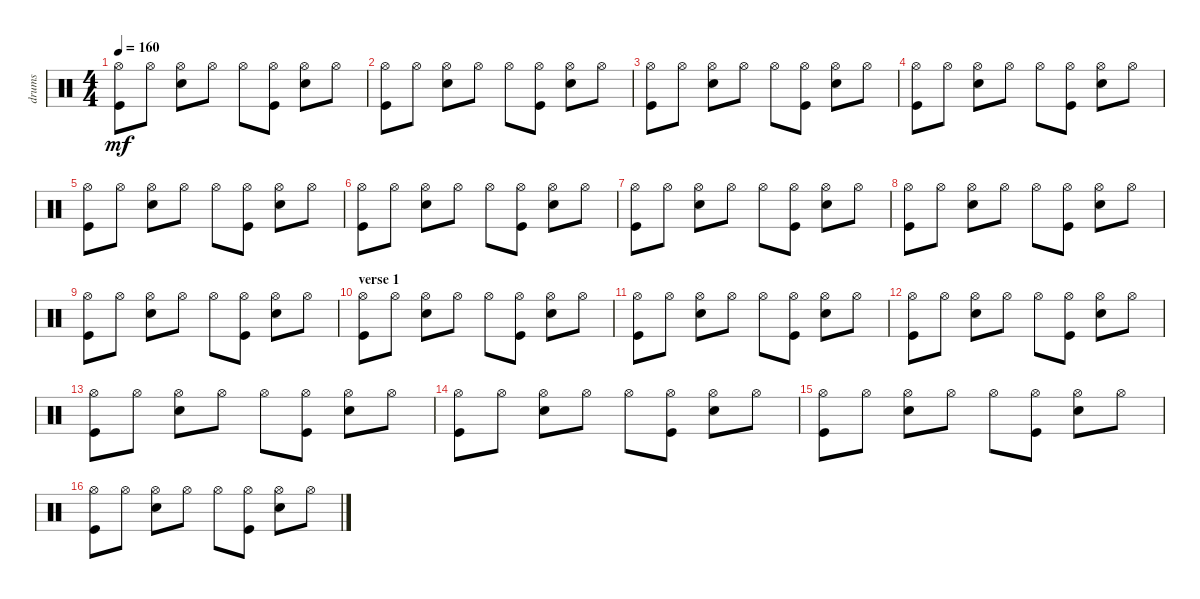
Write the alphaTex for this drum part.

\track ("drums" "drums") {instrument percussion}
\staff {score}
\articulation defaults
\ts (4 4)
\tempo 160
\clef neutral
\ks c
("Hi-Hat (open)" "Kick (hit)").8{dy mf} "Hi-Hat (open)".8 ("Hi-Hat (open)" "Electric Snare (hit)").8 "Hi-Hat (open)".8 "Hi-Hat (open)".8 ("Hi-Hat (open)" "Kick (hit)").8 ("Hi-Hat (open)" "Electric Snare (hit)").8 "Hi-Hat (open)".8 |
("Hi-Hat (open)" "Kick (hit)").8 "Hi-Hat (open)".8 ("Hi-Hat (open)" "Electric Snare (hit)").8 "Hi-Hat (open)".8 "Hi-Hat (open)".8 ("Hi-Hat (open)" "Kick (hit)").8 ("Hi-Hat (open)" "Electric Snare (hit)").8 "Hi-Hat (open)".8 |
("Hi-Hat (open)" "Kick (hit)").8 "Hi-Hat (open)".8 ("Hi-Hat (open)" "Electric Snare (hit)").8 "Hi-Hat (open)".8 "Hi-Hat (open)".8 ("Hi-Hat (open)" "Kick (hit)").8 ("Hi-Hat (open)" "Electric Snare (hit)").8 "Hi-Hat (open)".8 |
("Hi-Hat (open)" "Kick (hit)").8 "Hi-Hat (open)".8 ("Hi-Hat (open)" "Electric Snare (hit)").8 "Hi-Hat (open)".8 "Hi-Hat (open)".8 ("Hi-Hat (open)" "Kick (hit)").8 ("Hi-Hat (open)" "Electric Snare (hit)").8 "Hi-Hat (open)".8 |
("Hi-Hat (open)" "Kick (hit)").8 "Hi-Hat (open)".8 ("Hi-Hat (open)" "Electric Snare (hit)").8 "Hi-Hat (open)".8 "Hi-Hat (open)".8 ("Hi-Hat (open)" "Kick (hit)").8 ("Hi-Hat (open)" "Electric Snare (hit)").8 "Hi-Hat (open)".8 |
("Hi-Hat (open)" "Kick (hit)").8 "Hi-Hat (open)".8 ("Hi-Hat (open)" "Electric Snare (hit)").8 "Hi-Hat (open)".8 "Hi-Hat (open)".8 ("Hi-Hat (open)" "Kick (hit)").8 ("Hi-Hat (open)" "Electric Snare (hit)").8 "Hi-Hat (open)".8 |
("Hi-Hat (open)" "Kick (hit)").8 "Hi-Hat (open)".8 ("Hi-Hat (open)" "Electric Snare (hit)").8 "Hi-Hat (open)".8 "Hi-Hat (open)".8 ("Hi-Hat (open)" "Kick (hit)").8 ("Hi-Hat (open)" "Electric Snare (hit)").8 "Hi-Hat (open)".8 |
("Hi-Hat (open)" "Kick (hit)").8 "Hi-Hat (open)".8 ("Hi-Hat (open)" "Electric Snare (hit)").8 "Hi-Hat (open)".8 "Hi-Hat (open)".8 ("Hi-Hat (open)" "Kick (hit)").8 ("Hi-Hat (open)" "Electric Snare (hit)").8 "Hi-Hat (open)".8 |
("Hi-Hat (open)" "Kick (hit)").8 "Hi-Hat (open)".8 ("Hi-Hat (open)" "Electric Snare (hit)").8 "Hi-Hat (open)".8 "Hi-Hat (open)".8 ("Hi-Hat (open)" "Kick (hit)").8 ("Hi-Hat (open)" "Electric Snare (hit)").8 "Hi-Hat (open)".8 |
\section ("" "verse 1")
("Hi-Hat (open)" "Kick (hit)").8 "Hi-Hat (open)".8 ("Hi-Hat (open)" "Electric Snare (hit)").8 "Hi-Hat (open)".8 "Hi-Hat (open)".8 ("Hi-Hat (open)" "Kick (hit)").8 ("Hi-Hat (open)" "Electric Snare (hit)").8 "Hi-Hat (open)".8 |
("Hi-Hat (open)" "Kick (hit)").8 "Hi-Hat (open)".8 ("Hi-Hat (open)" "Electric Snare (hit)").8 "Hi-Hat (open)".8 "Hi-Hat (open)".8 ("Hi-Hat (open)" "Kick (hit)").8 ("Hi-Hat (open)" "Electric Snare (hit)").8 "Hi-Hat (open)".8 |
("Hi-Hat (open)" "Kick (hit)").8 "Hi-Hat (open)".8 ("Hi-Hat (open)" "Electric Snare (hit)").8 "Hi-Hat (open)".8 "Hi-Hat (open)".8 ("Hi-Hat (open)" "Kick (hit)").8 ("Hi-Hat (open)" "Electric Snare (hit)").8 "Hi-Hat (open)".8 |
("Hi-Hat (open)" "Kick (hit)").8 "Hi-Hat (open)".8 ("Hi-Hat (open)" "Electric Snare (hit)").8 "Hi-Hat (open)".8 "Hi-Hat (open)".8 ("Hi-Hat (open)" "Kick (hit)").8 ("Hi-Hat (open)" "Electric Snare (hit)").8 "Hi-Hat (open)".8 |
("Hi-Hat (open)" "Kick (hit)").8 "Hi-Hat (open)".8 ("Hi-Hat (open)" "Electric Snare (hit)").8 "Hi-Hat (open)".8 "Hi-Hat (open)".8 ("Hi-Hat (open)" "Kick (hit)").8 ("Hi-Hat (open)" "Electric Snare (hit)").8 "Hi-Hat (open)".8 |
("Hi-Hat (open)" "Kick (hit)").8 "Hi-Hat (open)".8 ("Hi-Hat (open)" "Electric Snare (hit)").8 "Hi-Hat (open)".8 "Hi-Hat (open)".8 ("Hi-Hat (open)" "Kick (hit)").8 ("Hi-Hat (open)" "Electric Snare (hit)").8 "Hi-Hat (open)".8 |
("Hi-Hat (open)" "Kick (hit)").8 "Hi-Hat (open)".8 ("Hi-Hat (open)" "Electric Snare (hit)").8 "Hi-Hat (open)".8 "Hi-Hat (open)".8 ("Hi-Hat (open)" "Kick (hit)").8 ("Hi-Hat (open)" "Electric Snare (hit)").8 "Hi-Hat (open)".8
